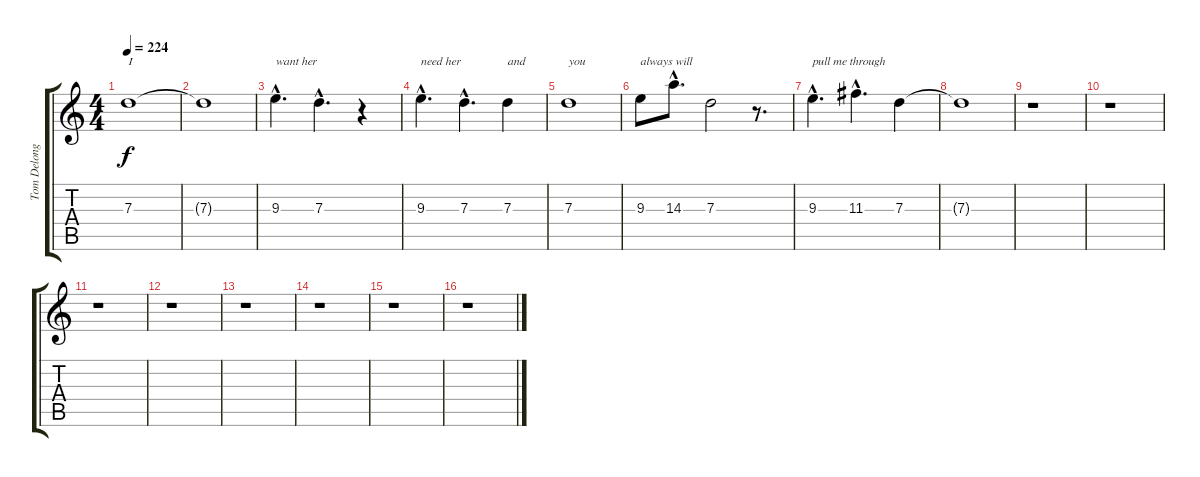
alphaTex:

\track ("Tom Delonge (Vocals)" "Tom Delong") {instrument overdrivenguitar}
\staff {score tabs}
\tuning (E4 B3 G3 D3 A2 E2) {hide}
\ts (4 4)
\tempo 224
\clef g2
\ks c
7.3.1{txt "I" dy f} |
7.3{t}.1 |
9.3{hac}.4{d txt "want her"} 7.3{hac}.4{d} r.4 |
9.3{hac}.4{d txt "need her"} 7.3{hac}.4{d} 7.3.4{txt "and "} |
7.3.1{txt "you"} |
9.3.8{txt "always will "} 14.3{hac}.8{d} 7.3.2 r.8{d} |
9.3{hac}.4{d txt "pull me through"} 11.3{hac}.4{d} 7.3.4 |
7.3{t}.1 |
r.1 |
r.1 |
r.1 |
r.1 |
r.1 |
r.1 |
r.1 |
r.1
